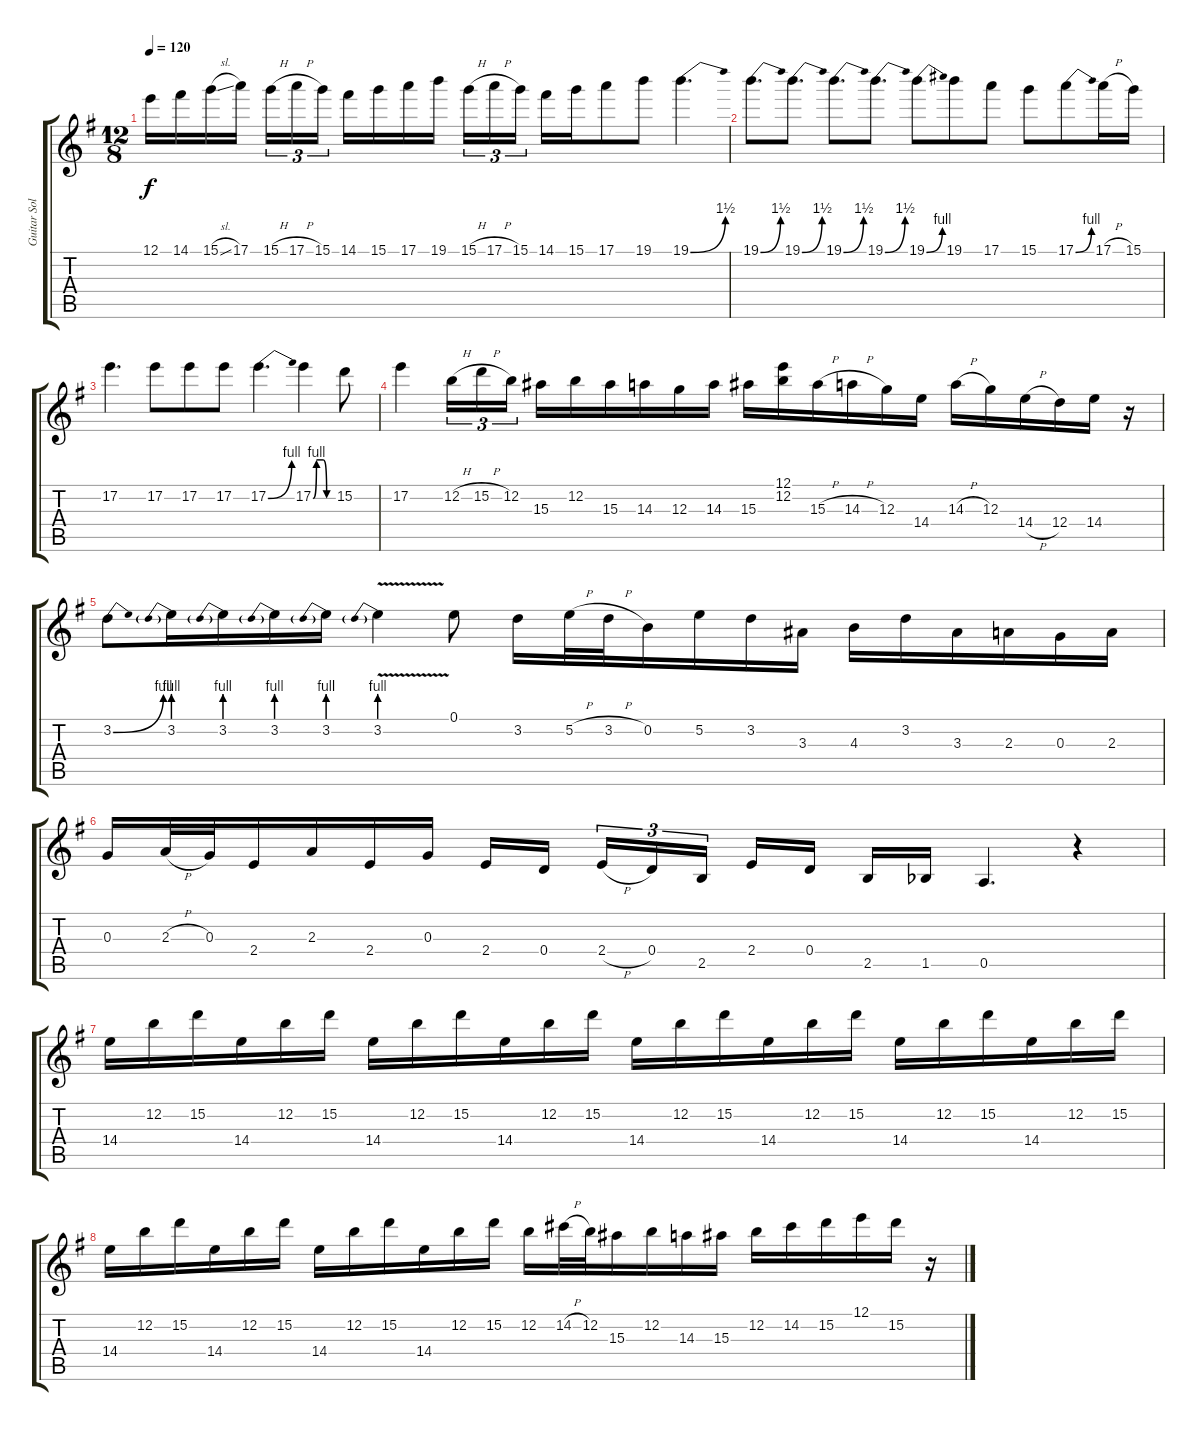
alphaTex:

\track ("Guitar Solo" "Guitar Sol") {instrument distortionguitar}
\staff {score tabs}
\tuning (E4 B3 G3 D3 A2 E2) {hide}
\ts (12 8)
\tempo 120
\clef g2
\ks eminor
12.1.16{dy f} 14.1.16 15.1{sl}.16 17.1.16{beam splitsecondary} 15.1{h}.16{tu (3 2)} 17.1{h}.16{tu (3 2)} 15.1.16{tu (3 2)} 14.1.16 15.1.16 17.1.16 19.1.16{beam splitsecondary} 15.1{h}.16{tu (3 2)} 17.1{h}.16{tu (3 2)} 15.1.16{tu (3 2)} 14.1.16 15.1.16 17.1.8 19.1.8 19.1{be (bend 0 0 60 6)}.4{d} |
19.1{be (bend 0 0 60 6)}.8{d} 19.1{be (bend 0 0 60 6)}.8{d} 19.1{be (bend 0 0 60 6)}.8{d} 19.1{be (bend 0 0 60 6)}.8{d} 19.1{be (bend 0 0 60 4)}.8 19.1.8 17.1.8 15.1.8 17.1{be (bend 0 0 60 4)}.8 17.1{h}.16 15.1.16 |
17.2.4{d} 17.2.8 17.2.8 17.2.8 17.2{be (bend 0 0 60 4)}.4{d} 17.2{be (custom 0 0 10 4 30 4 41 0 60 0)}.4 15.2.8 |
17.2.4 12.2{h}.16{tu (3 2)} 15.2{h}.16{tu (3 2)} 12.2.16{tu (3 2)} 15.3.16 12.2.16 15.3.16 14.3.16 12.3.16 14.3.16 15.3.16 (12.1 12.2).16 15.3{h}.16 14.3{h}.16 12.3.16 14.4.16 14.3{h}.16 12.3.16 14.4{h}.16 12.4.16 14.4.16 r.16 |
3.2{be (bend 0 0 60 4)}.8 3.2{be (prebend 0 4 60 4)}.16 3.2{be (prebend 0 4 60 4)}.16 3.2{be (prebend 0 4 60 4)}.16 3.2{be (prebend 0 4 60 4)}.16 3.2{be (prebend 0 4 60 4) v}.4 0.1.8 3.2.16 5.2{h}.32 3.2{h}.32 0.2.16 5.2.16 3.2.16 3.3.16 4.3.16 3.2.16 3.3.16 2.3.16 0.3.16 2.3.16 |
0.3.16 2.3{h}.32 0.3.32 2.4.16 2.3.16 2.4.16 0.3.16 2.4.16 0.4.16{beam splitsecondary} 2.4{h}.16{tu (3 2)} 0.4.16{tu (3 2)} 2.5.16{tu (3 2) beam splitsecondary} 2.4.16 0.4.16 2.5.16 1.5{acc b}.16 0.5.4{d} r.4 |
14.4.16 12.2.16 15.2.16 14.4.16 12.2.16 15.2.16 14.4.16 12.2.16 15.2.16 14.4.16 12.2.16 15.2.16 14.4.16 12.2.16 15.2.16 14.4.16 12.2.16 15.2.16 14.4.16 12.2.16 15.2.16 14.4.16 12.2.16 15.2.16 |
14.4.16 12.2.16 15.2.16 14.4.16 12.2.16 15.2.16 14.4.16 12.2.16 15.2.16 14.4.16 12.2.16 15.2.16 12.2.16 14.2{h}.32 12.2.32 15.3.16 12.2.16 14.3.16 15.3.16 12.2.16 14.2.16 15.2.16 12.1.16 15.2.16 r.16
